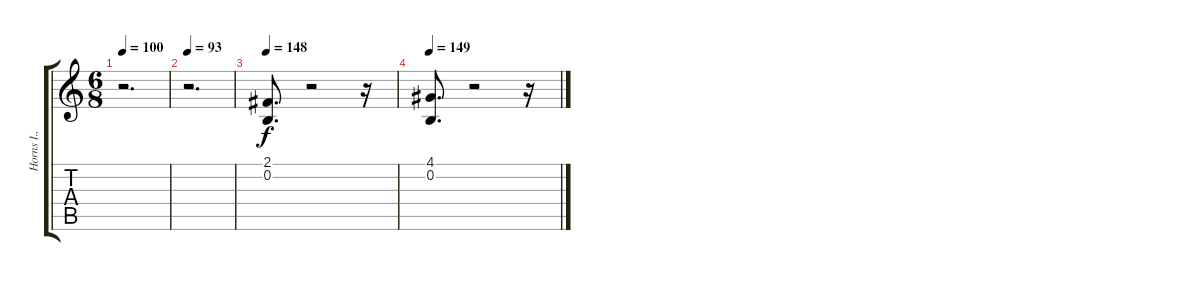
\track ("Horns I., II. E" "Horns I., ") {instrument frenchhorn}
\staff {score tabs}
\tuning (E4 B3 G3 D3 A2 E2) {hide}
\ts (6 8)
\tempo 100
\clef g2
\ks c
r.2{d dy f} |
\tempo 93
r.2{d} |
\tempo 148
(2.1 0.2).8{d} r.2 r.16 |
\tempo 149
(4.1 0.2).8{d} r.2 r.16
